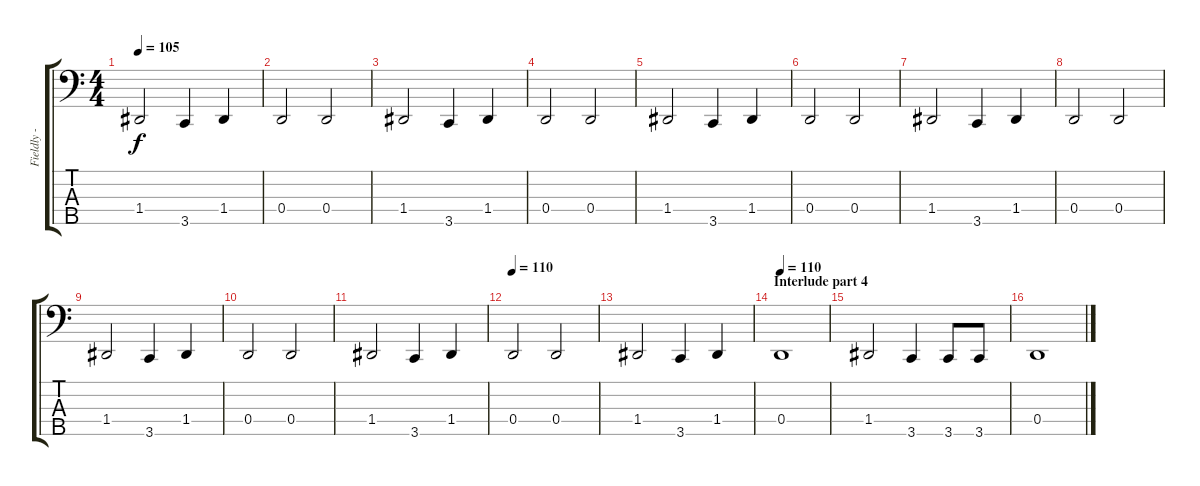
\track ("Fieldly - Bass" "Fieldly - ") {instrument electricbassfinger}
\staff {score tabs}
\tuning (F2 C2 G1 D1 A0) {hide}
\ts (4 4)
\tempo 105
\clef f4
\ks c
1.4.2{dy f} 3.5.4 1.4.4 |
0.4.2 0.4.2 |
1.4.2 3.5.4 1.4.4 |
0.4.2 0.4.2 |
1.4.2 3.5.4 1.4.4 |
0.4.2 0.4.2 |
1.4.2 3.5.4 1.4.4 |
0.4.2 0.4.2 |
1.4.2 3.5.4 1.4.4 |
0.4.2 0.4.2 |
1.4.2 3.5.4 1.4.4 |
\tempo 110
0.4.2 0.4.2 |
1.4.2 3.5.4 1.4.4 |
\section ("" "Interlude part 4")
\tempo 110
0.4.1{volume 16 balance 8 instrument slapbass1} |
1.4.2 3.5.4 3.5.8 3.5.8 |
0.4.1
